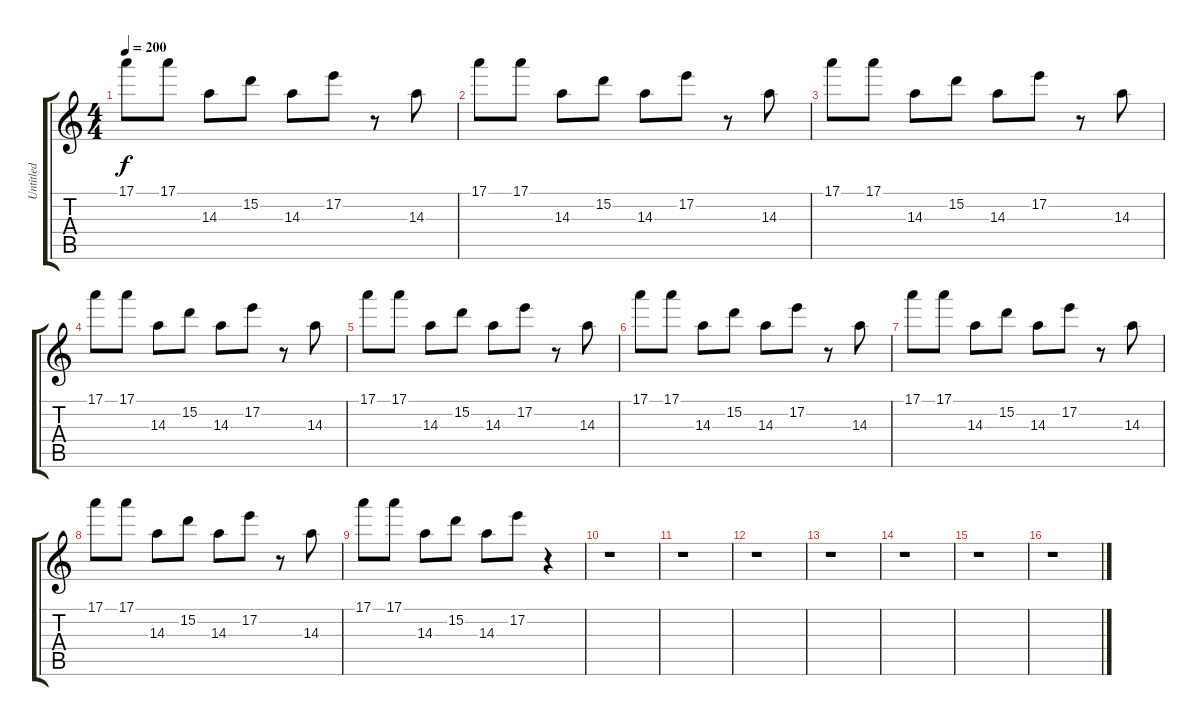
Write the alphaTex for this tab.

\track ("Untitled" "Untitled") {instrument distortionguitar}
\staff {score tabs}
\tuning (E4 B3 G3 D3 A2 E2) {hide}
\ts (4 4)
\tempo 200
\clef g2
\ks c
17.1.8{dy f} 17.1.8 14.3.8 15.2.8 14.3.8 17.2.8 r.8 14.3.8 |
17.1.8 17.1.8 14.3.8 15.2.8 14.3.8 17.2.8 r.8 14.3.8 |
17.1.8 17.1.8 14.3.8 15.2.8 14.3.8 17.2.8 r.8 14.3.8 |
17.1.8 17.1.8 14.3.8 15.2.8 14.3.8 17.2.8 r.8 14.3.8 |
17.1.8 17.1.8 14.3.8 15.2.8 14.3.8 17.2.8 r.8 14.3.8 |
17.1.8 17.1.8 14.3.8 15.2.8 14.3.8 17.2.8 r.8 14.3.8 |
17.1.8 17.1.8 14.3.8 15.2.8 14.3.8 17.2.8 r.8 14.3.8 |
17.1.8 17.1.8 14.3.8 15.2.8 14.3.8 17.2.8 r.8 14.3.8 |
17.1.8 17.1.8 14.3.8 15.2.8 14.3.8 17.2.8 r.4 |
r.1 |
r.1 |
r.1 |
r.1 |
r.1 |
r.1 |
r.1
